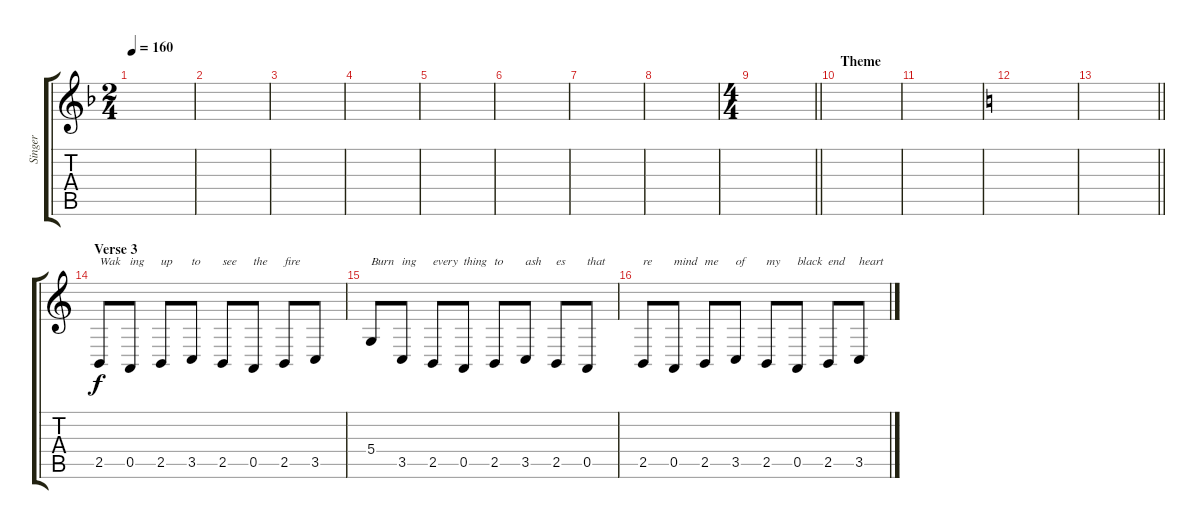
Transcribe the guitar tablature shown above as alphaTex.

\track ("Singer" "Singer") {instrument lead2sawtooth}
\staff {score tabs}
\tuning (E4 B3 G3 D3 A2 E2) {hide}
\ts (2 4)
\tempo 160
\clef g2
\ks f
|
|
|
|
|
|
|
|
\ts (4 4)
\barLineRight lightlight
|
\section ("" "Theme")
|
|
\ks c
|
\barLineRight lightlight
|
\section ("" "Verse 3")
2.5.8{txt "Wak" volume 14} 0.5.8{txt "ing"} 2.5.8{txt "up"} 3.5.8{txt "to "} 2.5.8{txt "see"} 0.5.8{txt "the"} 2.5.8{txt "fire"} 3.5.8 |
5.4.8{txt "Burn"} 3.5.8{txt "ing"} 2.5.8{txt "every"} 0.5.8{txt "thing"} 2.5.8{txt "to"} 3.5.8{txt "ash"} 2.5.8{txt "es"} 0.5.8{txt "that"} |
2.5.8{txt "re"} 0.5.8{txt "mind"} 2.5.8{txt "me"} 3.5.8{txt "of"} 2.5.8{txt "my "} 0.5.8{txt "black"} 2.5.8{txt "end"} 3.5.8{txt "heart"}
